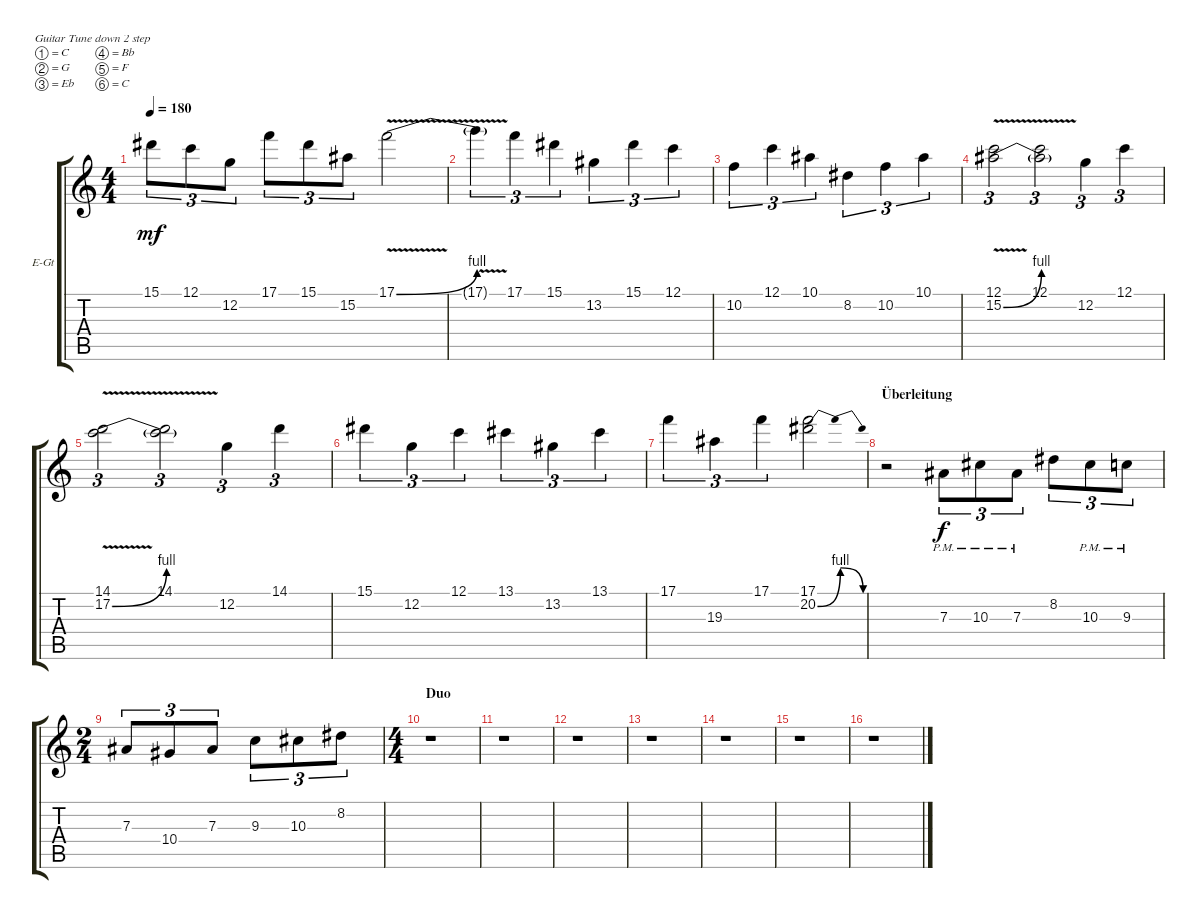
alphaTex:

\defaultSystemsLayout 4
\bracketExtendMode groupsimilarinstruments
\multiBarRest
\firstSystemTrackNameOrientation horizontal
\otherSystemsTrackNameOrientation horizontal
\track ("Electric Guitar" "E-Gt") {instrument distortionguitar}
\staff {score tabs}
\tuning (C4 G3 Eb3 Bb2 F2 C2)
\ts (4 4)
\tempo 180
\clef g2
\ks c
15.1.8{tu (3 2) dy mf} 12.1.8{tu (3 2)} 12.2.8{tu (3 2)} 17.1.8{tu (3 2)} 15.1.8{tu (3 2)} 15.2.8{tu (3 2)} 17.1{be (bend 0 0 58.8 4) v}.2 |
17.1{v t}.4{tu (3 2)} 17.1.4{tu (3 2)} 15.1.4{tu (3 2)} 13.2.4{tu (3 2)} 15.1.4{tu (3 2)} 12.1.4{tu (3 2)} |
10.2.4{tu (3 2)} 12.1.4{tu (3 2)} 10.1.4{tu (3 2)} 8.2.4{tu (3 2)} 10.2.4{tu (3 2)} 10.1.4{tu (3 2)} |
(12.1 15.2{be (bend 0 0 15 4) v}).2{tu (3 2)} (12.1 15.2{be (hold 0 0 60 0) v t}).2{tu (3 2)} 12.2.4{tu (3 2)} 12.1.4{tu (3 2)} |
(14.1 17.2{be (bend 0 0 15.6 4) v}).2{tu (3 2)} (14.1 17.2{be (hold 0 0 60 0) v t}).2{tu (3 2)} 12.2.4{tu (3 2)} 14.1.4{tu (3 2)} |
15.1.4{tu (3 2)} 12.2.4{tu (3 2)} 12.1.4{tu (3 2)} 13.1.4{tu (3 2)} 13.2.4{tu (3 2)} 13.1.4{tu (3 2)} |
17.1.4{tu (3 2)} 19.3.4{tu (3 2)} 17.1.4{tu (3 2)} (17.1 20.2{be (bendrelease 0 0 28.799999999999997 4 36 4 59.4 0)}).2 |
\section ("" "Überleitung")
r.2 7.3{pm}.8{tu (3 2) dy f} 10.3{pm}.8{tu (3 2)} 7.3{pm}.8{tu (3 2)} 8.2.8{tu (3 2)} 10.3{pm}.8{tu (3 2)} 9.3{pm}.8{tu (3 2)} |
\ts (2 4)
7.3.8{tu (3 2)} 10.4.8{tu (3 2)} 7.3.8{tu (3 2)} 9.3.8{tu (3 2)} 10.3.8{tu (3 2)} 8.2.8{tu (3 2)} |
\ts (4 4)
\section ("" "Duo")
r.1 |
r.1 |
r.1 |
r.1 |
r.1 |
r.1 |
r.1
